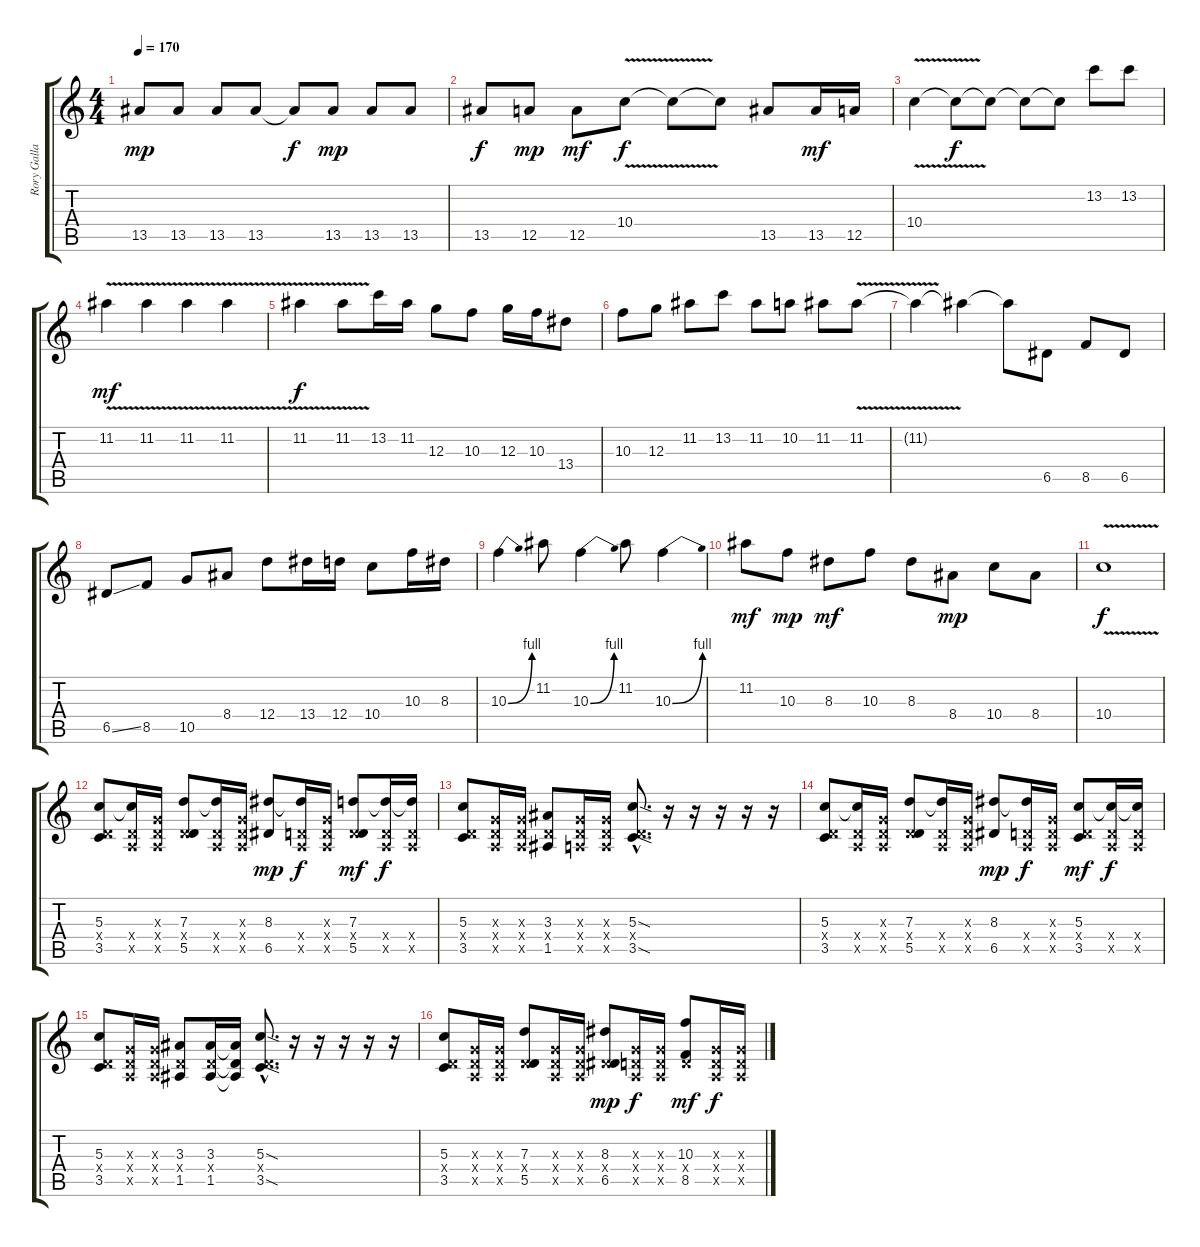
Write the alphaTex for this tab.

\track ("Rory Gallagher Lead" "Rory Galla") {instrument overdrivenguitar}
\staff {score tabs}
\tuning (E4 B3 G3 D3 A2 E2) {hide}
\ts (4 4)
\tempo 170
\clef g2
\ks c
13.5.8{dy mp} 13.5.8 13.5.8 13.5.8 13.5{t}.8{dy f} 13.5.8{dy mp} 13.5.8 13.5.8 |
13.5.8{dy f} 12.5.8{dy mp} 12.5.8{dy mf} 10.4{v}.8{dy f} 10.4{t}.8 10.4{t}.8 13.5.8 13.5.16{dy mf} 12.5.16 |
10.4{v}.4 10.4{t}.8{dy f} 10.4{t}.8 10.4{t}.8 10.4{t}.8 13.2.8 13.2.8 |
11.2{v}.4{dy mf} 11.2{v}.4 11.2{v}.4 11.2{v}.4 |
11.2{v}.4{dy f} 11.2{v}.8 13.2.16 11.2.16 12.3.8 10.3.8 12.3.16 10.3.16 13.4.8 |
10.3.8 12.3.8 11.2.8 13.2.8 11.2.8 10.2.8 11.2.8 11.2{v}.8 |
11.2{t}.4 11.2{t}.4 11.2{t}.8 6.5.8 8.5.8 6.5.8 |
6.5{ss}.8 8.5.8 10.5.8 8.4.8 12.4.8 13.4.16 12.4.16 10.4.8 10.3.16 8.3.16 |
10.3{be (bend 0 0 60 4)}.4 11.2.8 10.3{be (bend 0 0 60 4)}.4 11.2.8 10.3{be (bend 0 0 60 4)}.4 |
11.2.8{dy mf} 10.3.8{dy mp} 8.3.8{dy mf} 10.3.8 8.3.8 8.4.8{dy mp} 10.4.8 8.4.8 |
10.4{v}.1{dy f} |
(5.3 0.4{x} 3.5).8 (5.3{t} 0.4{x} 0.5{x}).16 (0.3{x} 0.4{x} 0.5{x}).16 (7.3 0.4{x} 5.5).8 (7.3{t} 0.4{x} 0.5{x}).16 (0.3{x} 0.4{x} 0.5{x}).16 (8.3 6.5).8{dy mp} (8.3{t} 0.4{x} 0.5{x}).16{dy f} (0.3{x} 0.4{x} 0.5{x}).16 (7.3 0.4{x} 5.5).8{dy mf} (7.3{t} 0.4{x} 0.5{x}).16{dy f} (7.3{t} 0.4{x} 0.5{x}).16 |
(5.3 0.4{x} 3.5).8 (0.3{x} 0.4{x} 0.5{x}).16 (0.3{x} 0.4{x} 0.5{x}).16 (3.3 0.4{x} 1.5).8 (0.3{x} 0.4{x} 0.5{x}).16 (0.3{x} 0.4{x} 0.5{x}).16 (5.3{sod hac} 0.4{hac x} 3.5{sod hac}).8{d} r.16 r.16 r.16 r.16 r.16 |
(5.3 0.4{x} 3.5).8 (5.3{t} 0.4{x} 0.5{x}).16 (0.3{x} 0.4{x} 0.5{x}).16 (7.3 0.4{x} 5.5).8 (7.3{t} 0.4{x} 0.5{x}).16 (0.3{x} 0.4{x} 0.5{x}).16 (8.3 6.5).8{dy mp} (8.3{t} 0.4{x} 0.5{x}).16{dy f} (0.3{x} 0.4{x} 0.5{x}).16 (5.3 0.4{x} 3.5).8{dy mf} (5.3{t} 0.4{x} 0.5{x}).16{dy f} (5.3{t} 0.4{x} 0.5{x}).16 |
(5.3 0.4{x} 3.5).8 (0.3{x} 0.4{x} 0.5{x}).16 (0.3{x} 0.4{x} 0.5{x}).16 (3.3 0.4{x} 1.5).8 (3.3 0.4{x} 1.5).16 (3.3{t} 0.4{t} 1.5{t}).16 (5.3{sod hac} 0.4{hac x} 3.5{sod hac}).8{d} r.16 r.16 r.16 r.16 r.16 |
(5.3 0.4{x} 3.5).8 (0.3{x} 0.4{x} 0.5{x}).16 (0.3{x} 0.4{x} 0.5{x}).16 (7.3 0.4{x} 5.5).8 (0.3{x} 0.4{x} 0.5{x}).16 (0.3{x} 0.4{x} 0.5{x}).16 (8.3 0.4{x} 6.5).8{dy mp} (0.3{x} 0.4{x} 0.5{x}).16{dy f} (0.3{x} 0.4{x} 0.5{x}).16 (10.3 0.4{x} 8.5).8{dy mf} (0.3{x} 0.4{x} 0.5{x}).16{dy f} (0.3{x} 0.4{x} 0.5{x}).16
